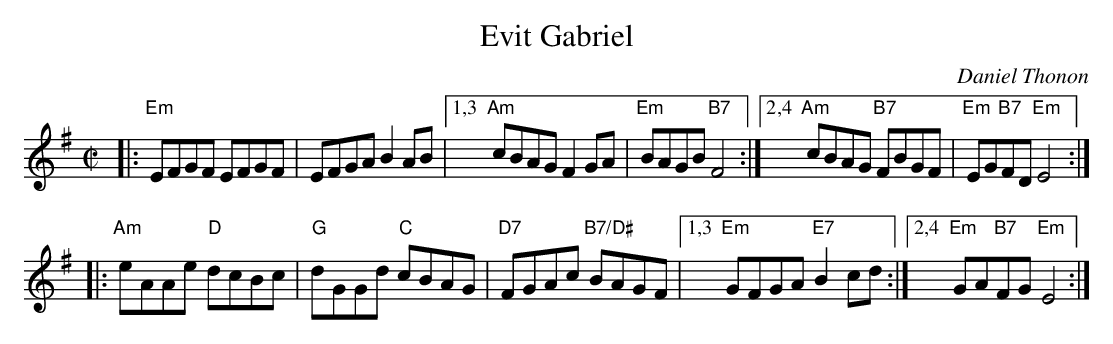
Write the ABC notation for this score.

X:1
T: Evit Gabriel
C: Daniel Thonon
M: C|
L: 1/8
K: Em
|: "Em"EFGF EFGF | EFGA B2AB |\
[1,3 "Am"cBAG F2GA | "Em"BAGB "B7"F4 :|\
[2,4 "Am"cBAG "B7"FBGF | "Em"EG"B7"FD "Em"E4 :|
|: "Am"eAAe "D"dcBc | "G"dGGd "C"cBAG | "D7"FGAc "B7/D#"BAGF |\
[1,3 "Em"GFGA "E7"B2cd :| [2,4 "Em"GA"B7"FG "Em"E4 :|
